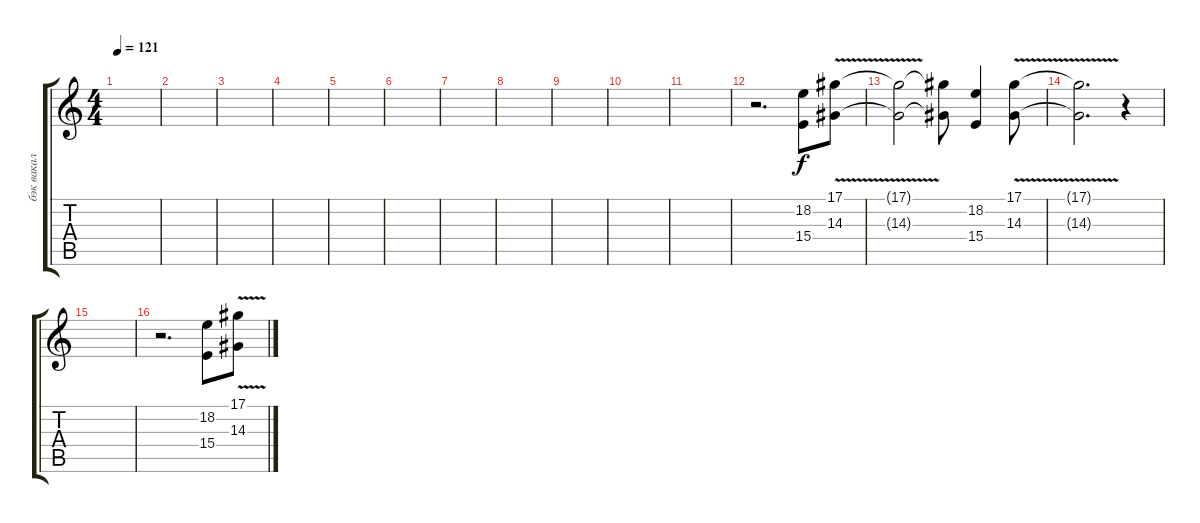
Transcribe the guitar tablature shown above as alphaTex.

\track ("бэк вакал" "бэк вакал") {instrument lead6voice}
\staff {score tabs}
\tuning (Eb4 Bb3 Gb3 Db3 Ab2 Eb2) {hide}
\ts (4 4)
\tempo 121
\clef g2
\ks c
|
|
|
|
|
|
|
|
|
|
|
r.2{d} (18.2 15.4).8 (17.1{v} 14.3).8 |
(17.1{t} 14.3{t}).2 (17.1{t} 14.3{t}).8 (18.2 15.4).4 (17.1{v} 14.3).8 |
(17.1{t} 14.3{t}).2{d} r.4 |
|
r.2{d} (18.2 15.4).8 (17.1{v} 14.3).8
